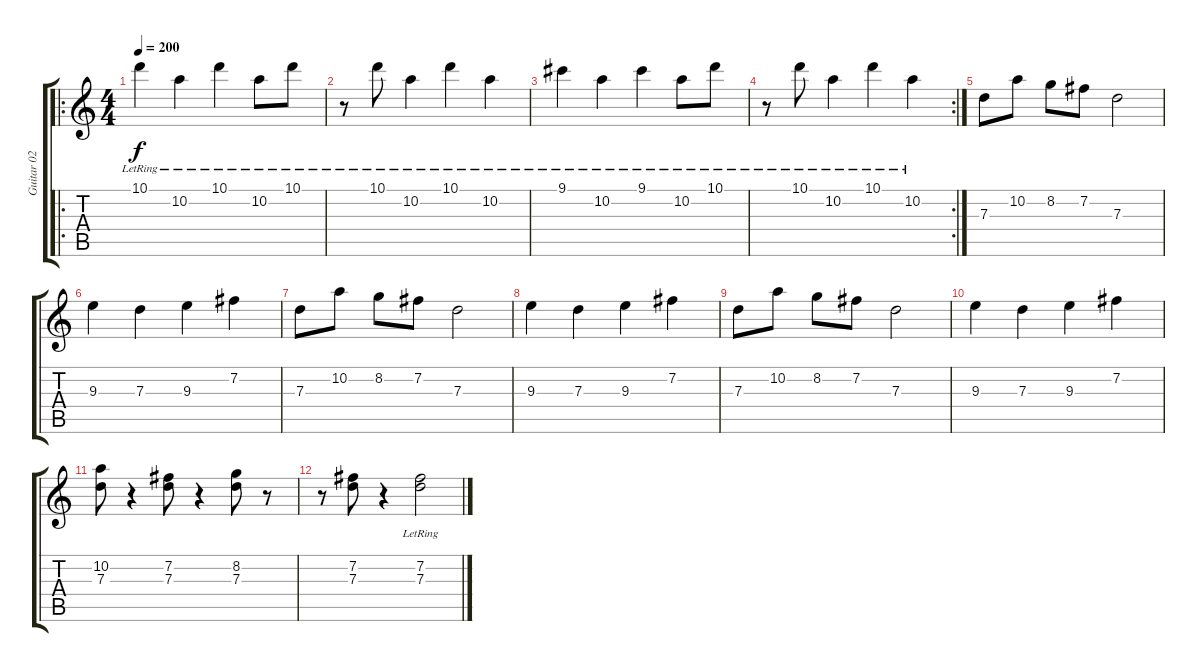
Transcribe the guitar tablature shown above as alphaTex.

\track ("Guitar 02 (Laci Braun)" "Guitar 02 ") {instrument overdrivenguitar}
\staff {score tabs}
\tuning (E4 B3 G3 D3 A2 E2) {hide}
\ro
\ts (4 4)
\tempo 200
\clef g2
\ks c
10.1{lr}.4{dy f} 10.2{lr}.4 10.1{lr}.4 10.2{lr}.8 10.1{lr}.8 |
r.8 10.1{lr}.8 10.2{lr}.4 10.1{lr}.4 10.2{lr}.4 |
9.1{lr}.4 10.2{lr}.4 9.1{lr}.4 10.2{lr}.8 10.1{lr}.8 |
\rc 2
r.8 10.1{lr}.8 10.2{lr}.4 10.1{lr}.4 10.2{lr}.4 |
7.3.8 10.2.8 8.2.8 7.2.8 7.3.2 |
9.3.4 7.3.4 9.3.4 7.2.4 |
7.3.8 10.2.8 8.2.8 7.2.8 7.3.2 |
9.3.4 7.3.4 9.3.4 7.2.4 |
7.3.8 10.2.8 8.2.8 7.2.8 7.3.2 |
9.3.4 7.3.4 9.3.4 7.2.4 |
(10.2 7.3).8 r.4 (7.2 7.3).8 r.4 (8.2 7.3).8 r.8 |
r.8 (7.2 7.3).8 r.4 (7.2{lr} 7.3{lr}).2
